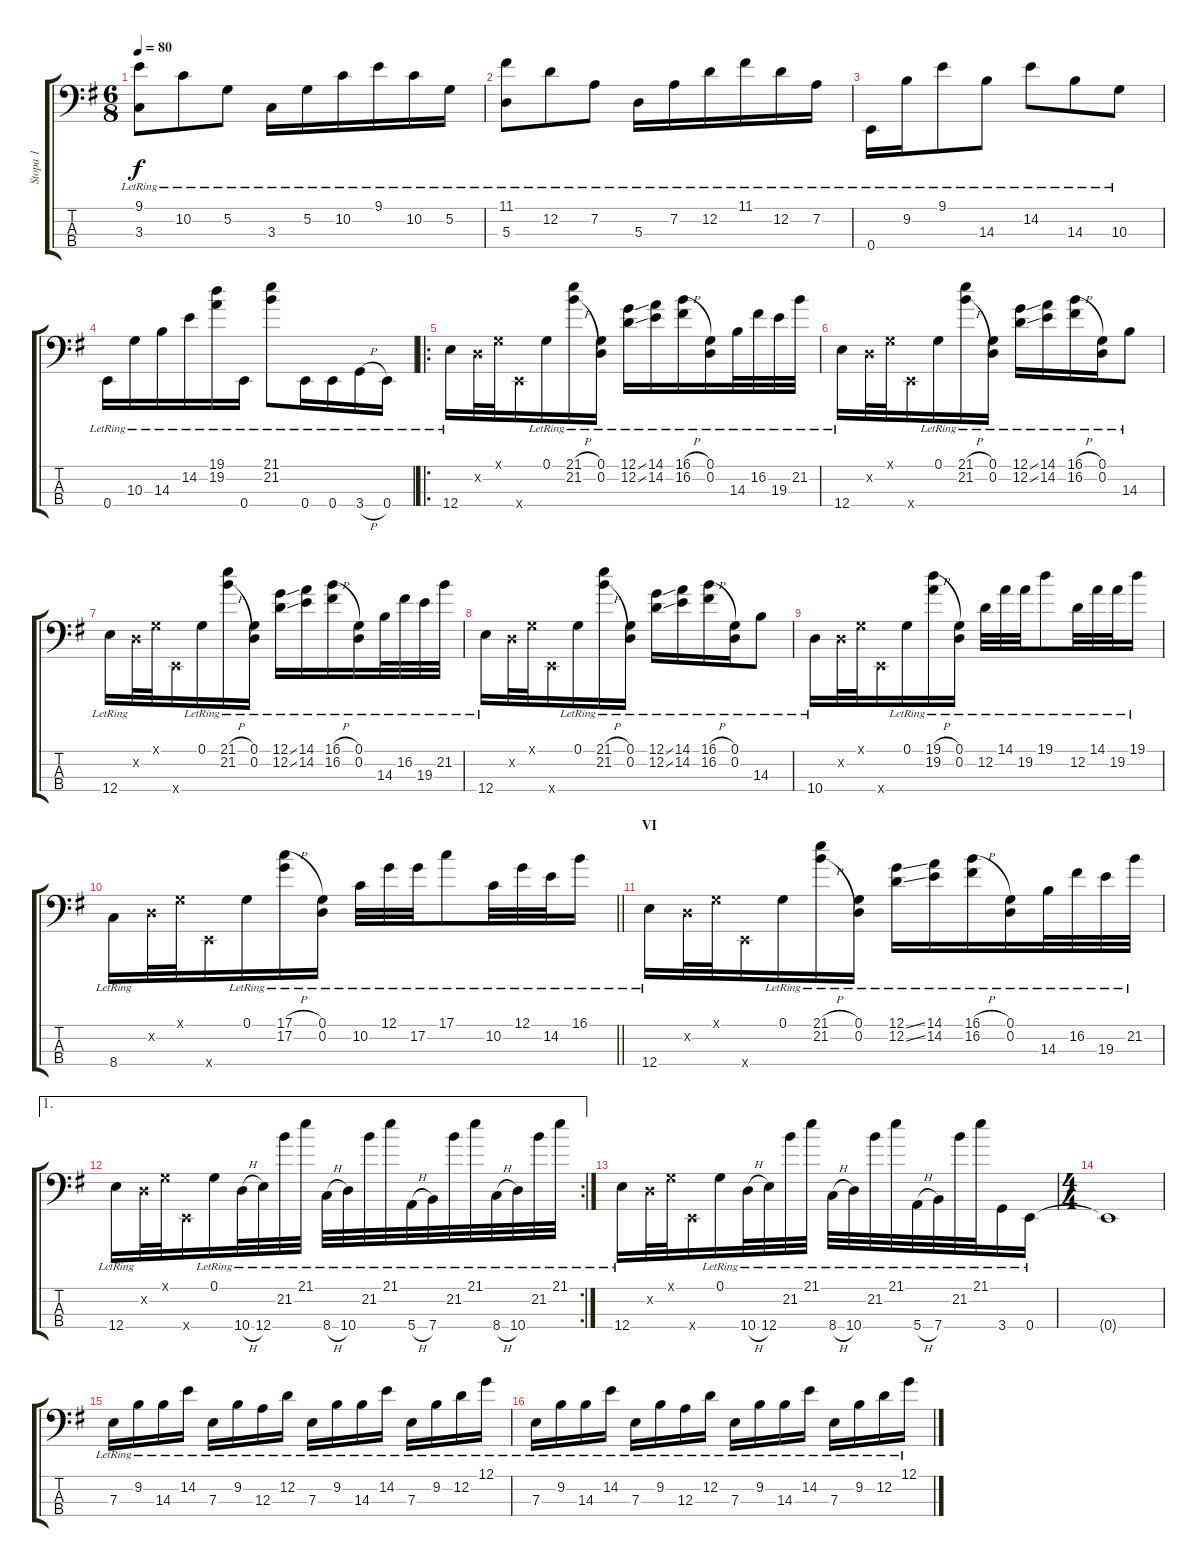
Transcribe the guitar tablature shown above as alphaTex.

\track ("Stopa 1" "Stopa 1") {instrument electricbassfinger}
\staff {score tabs}
\tuning (G2 D2 A1 E1) {hide}
\ts (6 8)
\tempo 80
\clef f4
\ks g
(9.1{lr} 3.3{lr}).8{dy f} 10.2{lr}.8 5.2{lr}.8 3.3{lr}.16 5.2{lr}.16 10.2{lr}.16 9.1{lr}.16 10.2{lr}.16 5.2{lr}.16 |
(11.1{lr} 5.3{lr}).8 12.2{lr}.8 7.2{lr}.8 5.3{lr}.16 7.2{lr}.16 12.2{lr}.16 11.1{lr}.16 12.2{lr}.16 7.2{lr}.16 |
0.4{lr}.16 9.2{lr}.16 9.1{lr}.8 14.3{lr}.8 14.2{lr}.8 14.3{lr}.8 10.3{lr}.8 |
0.4{lr}.16 10.3{lr}.16 14.3{lr}.16 14.2{lr}.16 (19.1{lr} 19.2{lr}).16 0.4{lr}.16 (21.1{lr} 21.2{lr}).8 0.4{lr}.16 0.4{lr}.16 3.4{h lr}.16 0.4{lr}.16 |
\ro
12.4{lr}.16 0.2{x}.32 0.1{x}.32 0.4{x}.16 0.1{lr}.16 (21.1{h lr} 21.2{h lr}).16 (0.1{lr} 0.2{lr}).16 (12.1{ss lr} 12.2{ss lr}).16 (14.1{lr} 14.2{lr}).16 (16.1{h lr} 16.2{lr}).16 (0.1{lr} 0.2{lr}).16 14.3{lr}.32 16.2{lr}.32 19.3{lr}.32 21.2{lr}.32 |
12.4{lr}.16 0.2{x}.32 0.1{x}.32 0.4{x}.16 0.1{lr}.16 (21.1{h lr} 21.2{h lr}).16 (0.1{lr} 0.2{lr}).16 (12.1{ss lr} 12.2{ss lr}).16 (14.1{lr} 14.2{lr}).16 (16.1{h lr} 16.2{lr}).16 (0.1{lr} 0.2{lr}).16 14.3{lr}.8 |
12.4{lr}.16 0.2{x}.32 0.1{x}.32 0.4{x}.16 0.1{lr}.16 (21.1{h lr} 21.2{h lr}).16 (0.1{lr} 0.2{lr}).16 (12.1{ss lr} 12.2{ss lr}).16 (14.1{lr} 14.2{lr}).16 (16.1{h lr} 16.2{lr}).16 (0.1{lr} 0.2{lr}).16 14.3{lr}.32 16.2{lr}.32 19.3{lr}.32 21.2{lr}.32 |
12.4{lr}.16 0.2{x}.32 0.1{x}.32 0.4{x}.16 0.1{lr}.16 (21.1{h lr} 21.2{h lr}).16 (0.1{lr} 0.2{lr}).16 (12.1{ss lr} 12.2{ss lr}).16 (14.1{lr} 14.2{lr}).16 (16.1{h lr} 16.2{lr}).16 (0.1{lr} 0.2{lr}).16 14.3{lr}.8 |
10.4{lr}.16 0.2{x}.32 0.1{x}.32 0.4{x}.16 0.1{lr}.16 (19.1{h lr} 19.2{lr}).16 (0.1{lr} 0.2{lr}).16 12.2{lr}.32 14.1{lr}.32 19.2{lr}.32 19.1{lr}.8 12.2{lr}.32 14.1{lr}.32 19.2{lr}.32 19.1{lr}.16 |
\barLineRight lightlight
8.4{lr}.16 0.2{x}.32 0.1{x}.32 0.4{x}.16 0.1{lr}.16 (17.1{h lr} 17.2{lr}).16 (0.1{lr} 0.2{lr}).16 10.2{lr}.32 12.1{lr}.32 17.2{lr}.32 17.1{lr}.8 10.2{lr}.32 12.1{lr}.32 14.2{lr}.32 16.1{lr}.16 |
\section ("" "VI")
12.4{lr}.16 0.2{x}.32 0.1{x}.32 0.4{x}.16 0.1{lr}.16 (21.1{h lr} 21.2{h lr}).16 (0.1{lr} 0.2{lr}).16 (12.1{ss lr} 12.2{ss lr}).16 (14.1{lr} 14.2{lr}).16 (16.1{h lr} 16.2{lr}).16 (0.1{lr} 0.2{lr}).16 14.3{lr}.32 16.2{lr}.32 19.3{lr}.32 21.2{lr}.32 |
\ae 1
\rc 2
12.4{lr}.16 0.2{x}.32 0.1{x}.32 0.4{x}.16 0.1{lr}.16 10.4{h lr}.32 12.4{lr}.32 21.2{lr}.32 21.1{lr}.32 8.4{h lr}.32 10.4{lr}.32 21.2{lr}.32 21.1{lr}.32 5.4{h lr}.32 7.4{lr}.32 21.2{lr}.32 21.1{lr}.32 8.4{h lr}.32 10.4{lr}.32 21.2{lr}.32 21.1{lr}.32 |
12.4{lr}.16 0.2{x}.32 0.1{x}.32 0.4{x}.16 0.1{lr}.16 10.4{h lr}.32 12.4{lr}.32 21.2{lr}.32 21.1{lr}.32 8.4{h lr}.32 10.4{lr}.32 21.2{lr}.32 21.1{lr}.32 5.4{h lr}.32 7.4{lr}.32 21.2{lr}.32 21.1{lr}.32 3.4{lr}.16 0.4{lr}.16 |
\ts (4 4)
0.4{t}.1 |
7.3{lr}.16 9.2{lr}.16 14.3{lr}.16 14.2{lr}.16 7.3{lr}.16 9.2{lr}.16 12.3{lr}.16 12.2{lr}.16 7.3{lr}.16 9.2{lr}.16 14.3{lr}.16 14.2{lr}.16 7.3{lr}.16 9.2{lr}.16 12.2{lr}.16 12.1{lr}.16 |
7.3{lr}.16 9.2{lr}.16 14.3{lr}.16 14.2{lr}.16 7.3{lr}.16 9.2{lr}.16 12.3{lr}.16 12.2{lr}.16 7.3{lr}.16 9.2{lr}.16 14.3{lr}.16 14.2{lr}.16 7.3{lr}.16 9.2{lr}.16 12.2{lr}.16 12.1{lr}.16
